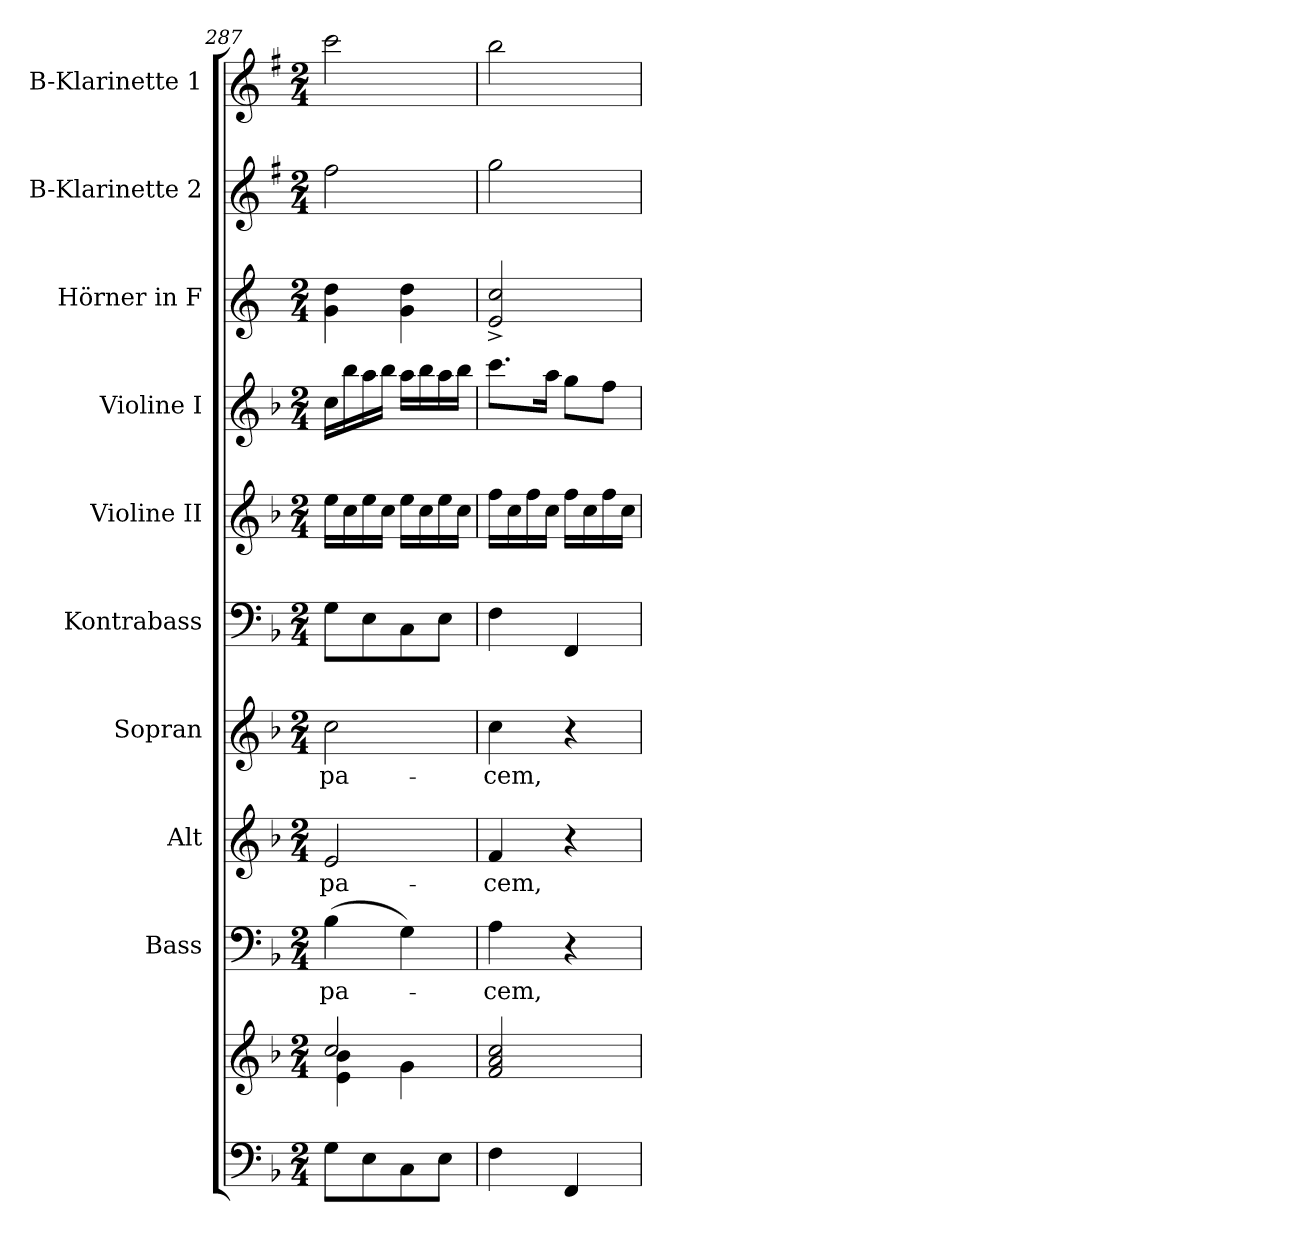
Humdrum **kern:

**kern	**kern	**kern	**text	**kern	**text	**kern	**text	**kern	**kern	**kern	**kern	**kern	**kern
*part10	*part10	*part9	*part9	*part8	*part8	*part7	*part7	*part6	*part5	*part4	*part3	*part2	*part1
*staff11	*staff10	*staff9	*staff9	*staff8	*staff8	*staff7	*staff7	*staff6	*staff5	*staff4	*staff3	*staff2	*staff1
*	*	*I"Bass	*	*I"Alt	*	*I"Sopran	*	*I"Kontrabass	*I"Violine II	*I"Violine I	*I"Hörner in F	*I"B-Klarinette 2	*I"B-Klarinette 1
*	*	*I'B.	*	*I'A.	*	*I'S.	*	*I'Kb.	*I'Vl. II	*I'Vl. I	*	*I'B Kl. 2	*I'B Kl. 1
*clefF4	*clefG2	*clefF4	*	*clefG2	*	*clefG2	*	*clefF4	*clefG2	*clefG2	*clefG2	*clefG2	*clefG2
*	*	*	*	*	*	*	*	*ITrd7c12	*	*	*ITrd4c7	*ITrd1c2	*ITrd1c2
*k[b-]	*k[b-]	*k[b-]	*	*k[b-]	*	*k[b-]	*	*k[b-]	*k[b-]	*k[b-]	*k[b-]	*k[b-]	*k[b-]
*F:	*F:	*F:	*	*F:	*	*F:	*	*F:	*F:	*F:	*F:	*F:	*F:
*M2/4	*M2/4	*M2/4	*	*M2/4	*	*M2/4	*	*M2/4	*M2/4	*M2/4	*M2/4	*M2/4	*M2/4
=287	=287	=287	=287	=287	=287	=287	=287	=287	=287	=287	=287	=287	=287
*	*^	*	*	*	*	*	*	*	*	*	*	*	*
!	!	!	!	!LO:LY:b	!	!LO:LY:b	!	!LO:LY:b	!	!	!	!	!	!
8G\L	2cc/	4e\ 4b-\	(>4B-\	pa-	2e/	pa-	2cc\	pa-	8GG\L	16ee\LL	16cc\LL	4c\ 4g\	2ee\	2bb-\
.	.	.	.	.	.	.	.	.	.	16cc\	16bb-\	.	.	.
8E\	.	.	.	.	.	.	.	.	8EE\	16ee\	16aa\	.	.	.
.	.	.	.	.	.	.	.	.	.	16cc\JJ	16bb-\JJ	.	.	.
8C\	.	4g\	4G\)	.	.	.	.	.	8CC\	16ee\LL	16aa\LL	4c\ 4g\	.	.
.	.	.	.	.	.	.	.	.	.	16cc\	16bb-\	.	.	.
8E\J	.	.	.	.	.	.	.	.	8EE\J	16ee\	16aa\	.	.	.
.	.	.	.	.	.	.	.	.	.	16cc\JJ	16bb-\JJ	.	.	.
*	*v	*v	*	*	*	*	*	*	*	*	*	*	*	*
=288	=288	=288	=288	=288	=288	=288	=288	=288	=288	=288	=288	=288	=288
!	!	!	!LO:LY:b	!	!LO:LY:b	!	!LO:LY:b	!	!	!	!	!	!
4F\	2f/ 2a/ 2cc/	4A\	-cem,	4f/	-cem,	4cc\	-cem,	4FF\	16ff\LL	8.ccc\L	2A/^< 2f/^<	2ff\	2aa\
.	.	.	.	.	.	.	.	.	16cc\	.	.	.	.
.	.	.	.	.	.	.	.	.	16ff\	.	.	.	.
.	.	.	.	.	.	.	.	.	16cc\JJ	16aa\Jk	.	.	.
4FF/	.	4r	.	4r	.	4r	.	4FFF/	16ff\LL	8gg\L	.	.	.
.	.	.	.	.	.	.	.	.	16cc\	.	.	.	.
.	.	.	.	.	.	.	.	.	16ff\	8ff\J	.	.	.
.	.	.	.	.	.	.	.	.	16cc\JJ	.	.	.	.
=	=	=	=	=	=	=	=	=	=	=	=	=	=
*-	*-	*-	*-	*-	*-	*-	*-	*-	*-	*-	*-	*-	*-
